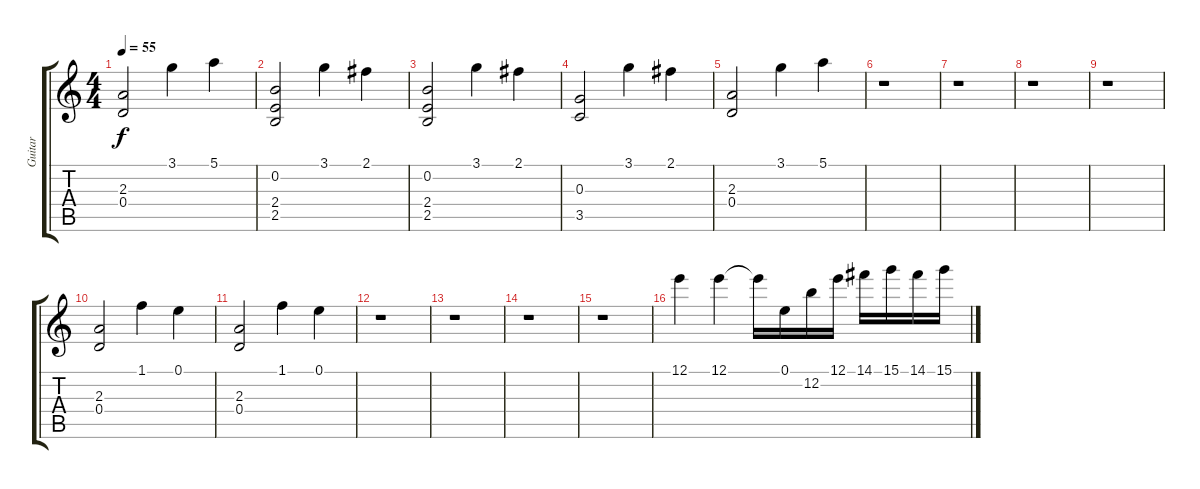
\track ("Guitar" "Guitar") {instrument distortionguitar}
\staff {score tabs}
\tuning (E4 B3 G3 D3 A2 E2) {hide}
\ts (4 4)
\tempo 55
\clef g2
\ks c
(2.3 0.4).2{dy f} 3.1.4 5.1.4 |
(0.2 2.4 2.5).2 3.1.4 2.1.4 |
(0.2 2.4 2.5).2 3.1.4 2.1.4 |
(0.3 3.5).2 3.1.4 2.1.4 |
(2.3 0.4).2 3.1.4 5.1.4 |
r.1 |
r.1 |
r.1 |
r.1 |
(2.3 0.4).2 1.1.4 0.1.4 |
(2.3 0.4).2 1.1.4 0.1.4 |
r.1 |
r.1 |
r.1 |
r.1 |
12.1.4{volume 16} 12.1.4 12.1{t}.16 0.1.16 12.2.16 12.1.16 14.1.16 15.1.16 14.1.16 15.1.16
